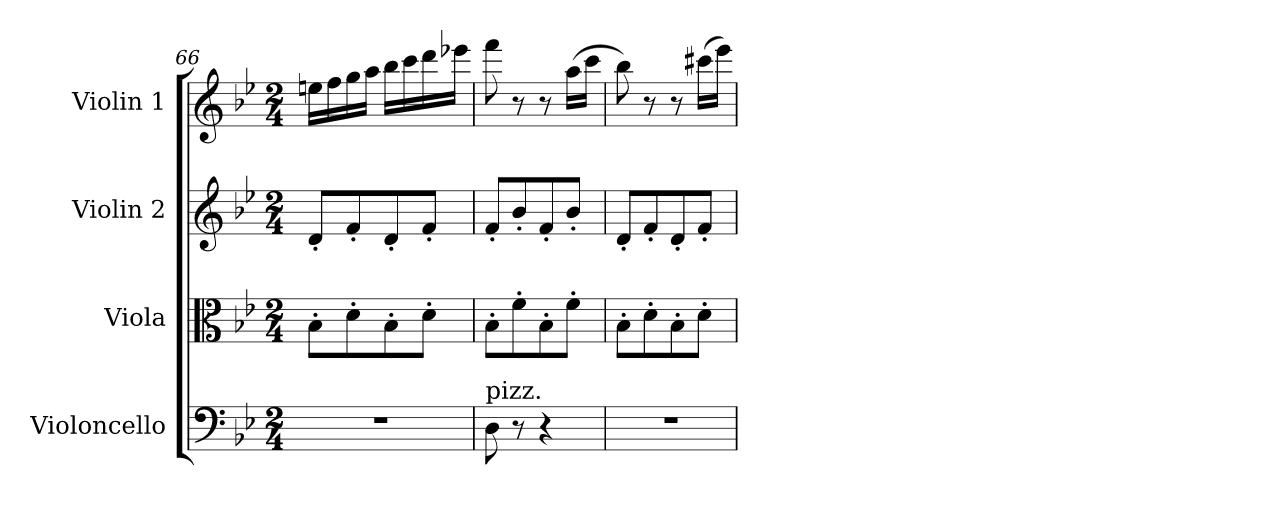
**kern	**kern	**kern	**kern
*part4	*part3	*part2	*part1
*staff4	*staff3	*staff2	*staff1
*I"Violoncello	*I"Viola	*I"Violin 2	*I"Violin 1
*I'Vc	*I'Vla	*I'Vln	*I'Vln
*clefF4	*clefC3	*clefG2	*clefG2
*k[b-e-]	*k[b-e-]	*k[b-e-]	*k[b-e-]
*M2/4	*M2/4	*M2/4	*M2/4
=66	=66	=66	=66
2r	8B-'\L	8d'/L	16een\LL
.	.	.	16ff\
.	8d'\	8f'/	16gg\
.	.	.	16aa\JJ
.	8B-'\	8d'/	16bb-\LL
.	.	.	16ccc\
.	8d'\J	8f'/J	16ddd\
.	.	.	16eee-X\JJ
=67	=67	=67	=67
!LO:TX:a:t=pizz.	!	!	!
8D\	8B-'\L	8f'/L	8fff\
8r	8f'\	8b-'/	8r
4r	8B-'\	8f'/	8r
.	8f'\J	8b-'/J	(16aa\LL
.	.	.	16ccc\JJ
!!LO:LB:g=z
=68	=68	=68	=68
2r	8B-'\L	8d'/L	8bb-\)
.	8d'\	8f'/	8r
.	8B-'\	8d'/	8r
.	8d'\J	8f'/J	(16ccc#X\LL
.	.	.	16eee-\JJ)
=	=	=	=
*-	*-	*-	*-
